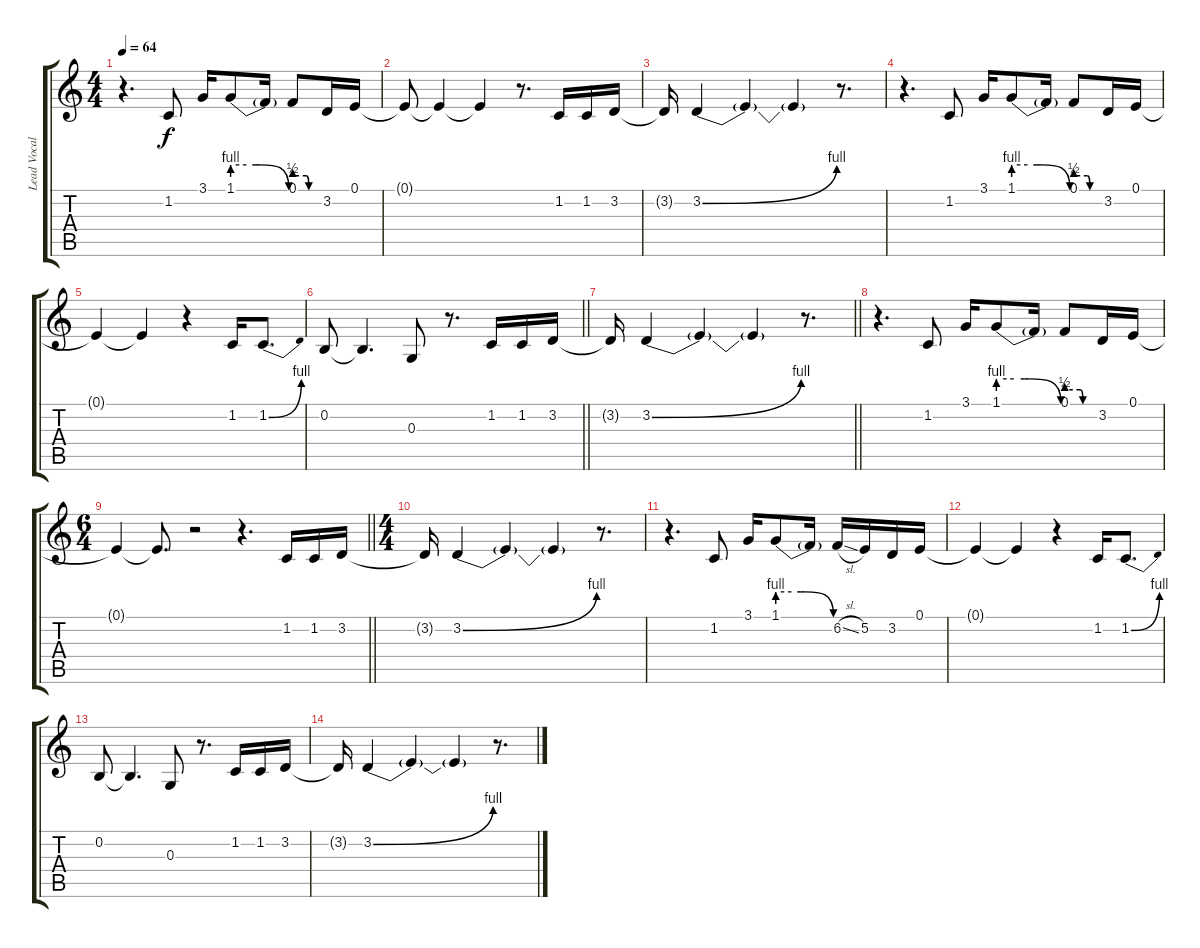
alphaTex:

\track ("Lead Vocals" "Lead Vocal") {instrument oboe}
\staff {score tabs}
\tuning (E4 B3 G3 D3 A2 E2) {hide}
\ts (4 4)
\tempo 64
\clef g2
\ks c
r.4{d dy f} 1.2.8 3.1.16 1.1{be (custom 0 4 15 4 25 4 30 4 60 0)}.8 1.1{t}.16 0.1{be (custom 0 2 2 2 29 2 35 0 60 0)}.8 3.2.16 0.1.16 |
0.1{t}.8 0.1{t}.4 0.1{t}.4 r.8{d} 1.2.16 1.2.16 3.2.16 |
3.2{t}.16 3.2{be (bend 0 0 60 4)}.4 3.2{t}.4 3.2{t}.4 r.8{d} |
r.4{d} 1.2.8 3.1.16 1.1{be (custom 0 4 15 4 25 4 30 4 60 0)}.8 1.1{t}.16 0.1{be (custom 0 2 2 2 29 2 35 0 60 0)}.8 3.2.16 0.1.16 |
0.1{t}.4 0.1{t}.4 r.4 1.2.16 1.2{be (bend 0 0 60 4)}.8{d} |
\barLineRight lightlight
0.2.8 0.2{t}.4{d} 0.3.8 r.8{d} 1.2.16 1.2.16 3.2.16 |
\barLineRight lightlight
3.2{t}.16 3.2{be (bend 0 0 60 4)}.4 3.2{t}.4 3.2{t}.4 r.8{d} |
r.4{d} 1.2.8 3.1.16 1.1{be (custom 0 4 15 4 25 4 30 4 60 0)}.8 1.1{t}.16 0.1{be (custom 0 2 2 2 29 2 35 0 60 0)}.8 3.2.16 0.1.16 |
\ts (6 4)
\barLineRight lightlight
0.1{t}.4 0.1{t}.8{d} r.2 r.4{d} 1.2.16 1.2.16 3.2.16 |
\ts (4 4)
3.2{t}.16 3.2{be (bend 0 0 60 4)}.4 3.2{t}.4 3.2{t}.4 r.8{d} |
r.4{d} 1.2.8 3.1.16 1.1{be (custom 0 4 15 4 25 4 30 4 60 0)}.8 1.1{t}.16 6.2{sl}.16 5.2.16 3.2.16 0.1.16 |
0.1{t}.4 0.1{t}.4 r.4 1.2.16 1.2{be (bend 0 0 60 4)}.8{d} |
0.2.8 0.2{t}.4{d} 0.3.8 r.8{d} 1.2.16 1.2.16 3.2.16 |
3.2{t}.16 3.2{be (bend 0 0 60 4)}.4 3.2{t}.4 3.2{t}.4 r.8{d}
